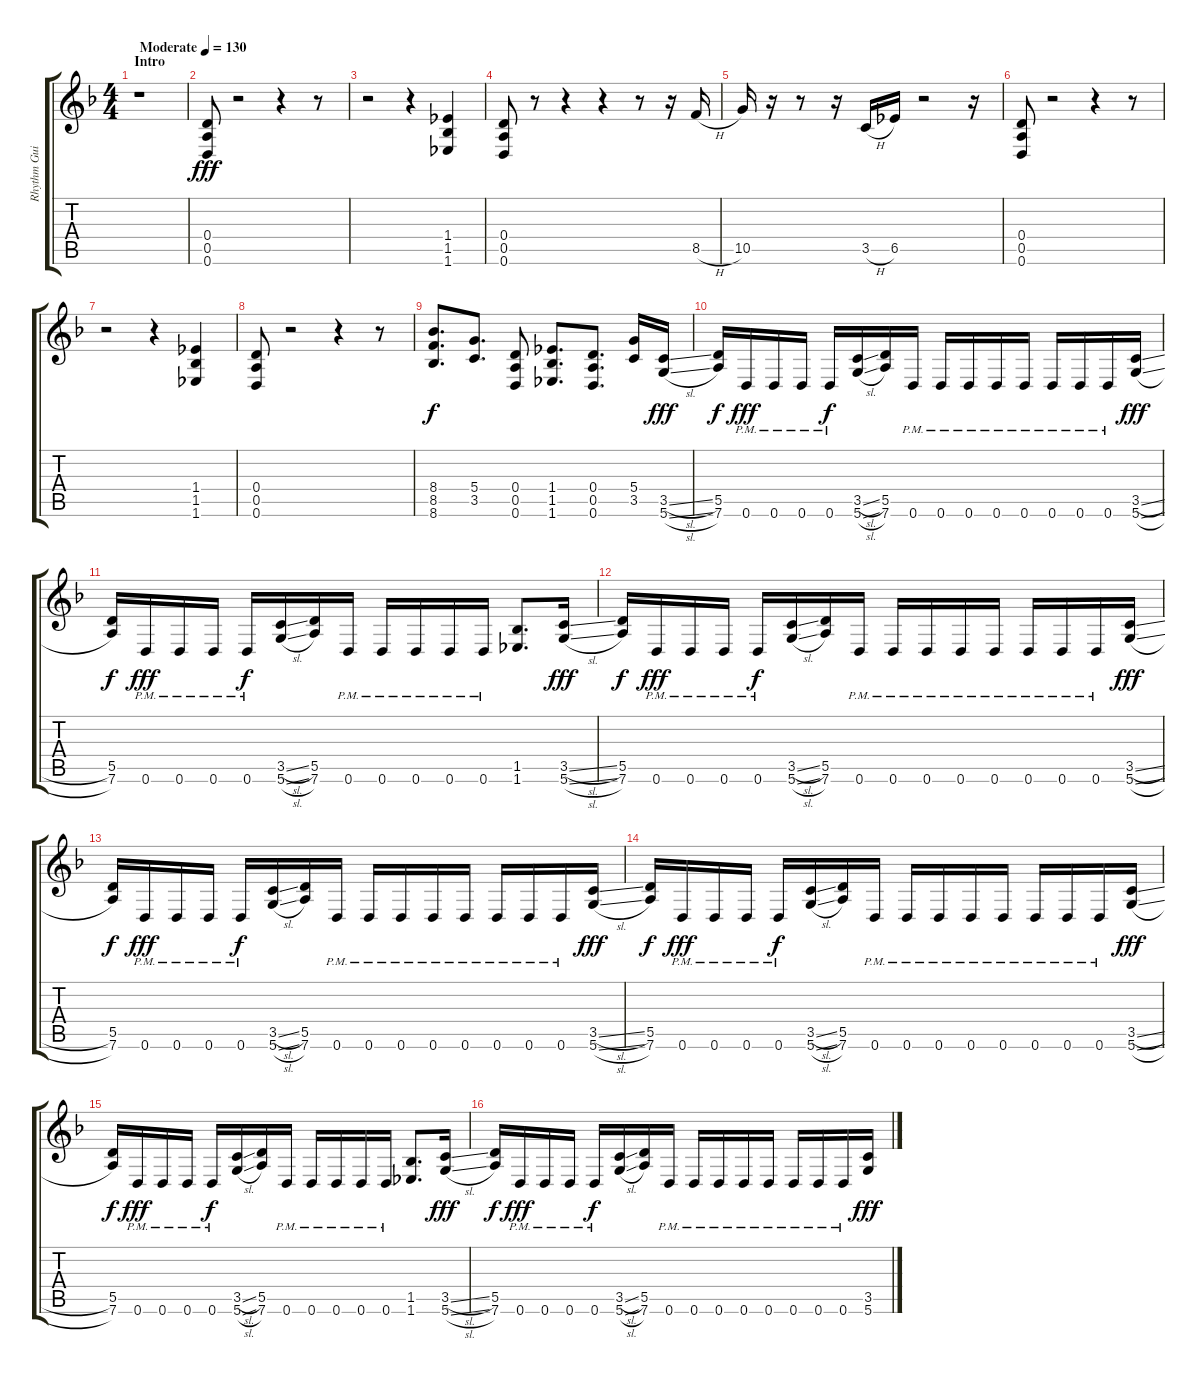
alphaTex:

\track ("Rhythm Guitar" "Rhythm Gui") {instrument distortionguitar}
\staff {score tabs}
\tuning (E4 B3 G3 D3 A2 D2) {hide}
\ts (4 4)
\section ("" "Intro")
\tempo (130 "Moderate")
\clef g2
\ks dminor
r.1{dy fff instrument distortionguitar} |
(0.4 0.5 0.6).8 r.2 r.4 r.8 |
r.2 r.4 (1.4 1.5 1.6).4 |
(0.4 0.5 0.6).8 r.8 r.4 r.4 r.8 r.16 8.5{h}.16 |
10.5.16 r.16 r.8 r.16 3.5{h}.16 6.5.16 r.2 r.16 |
(0.4 0.5 0.6).8 r.2 r.4 r.8 |
r.2 r.4 (1.4 1.5 1.6).4 |
(0.4 0.5 0.6).8 r.2 r.4 r.8 |
(8.4 8.5 8.6).8{d dy f} (5.4 3.5).8{d} (0.4 0.5 0.6).8 (1.4 1.5 1.6).8{d} (0.4 0.5 0.6).8{d} (5.4 3.5).16 (3.5{sl} 5.6{sl}).16{dy fff} |
(5.5 7.6).16{dy f} 0.6{pm}.16{dy fff} 0.6{pm}.16 0.6{pm}.16 0.6{pm}.16{dy f} (3.5{sl} 5.6{sl}).16 (5.5 7.6).16 0.6{pm}.16 0.6{pm}.16 0.6{pm}.16 0.6{pm}.16 0.6{pm}.16 0.6{pm}.16 0.6{pm}.16 0.6{pm}.16 (3.5{sl} 5.6{sl}).16{dy fff} |
(5.5 7.6).16{dy f} 0.6{pm}.16{dy fff} 0.6{pm}.16 0.6{pm}.16 0.6{pm}.16{dy f} (3.5{sl} 5.6{sl}).16 (5.5 7.6).16 0.6{pm}.16 0.6{pm}.16 0.6{pm}.16 0.6{pm}.16 0.6{pm}.16 (1.5 1.6).8{d} (3.5{sl} 5.6{sl}).16{dy fff} |
(5.5 7.6).16{dy f} 0.6{pm}.16{dy fff} 0.6{pm}.16 0.6{pm}.16 0.6{pm}.16{dy f} (3.5{sl} 5.6{sl}).16 (5.5 7.6).16 0.6{pm}.16 0.6{pm}.16 0.6{pm}.16 0.6{pm}.16 0.6{pm}.16 0.6{pm}.16 0.6{pm}.16 0.6{pm}.16 (3.5{sl} 5.6{sl}).16{dy fff} |
(5.5 7.6).16{dy f} 0.6{pm}.16{dy fff} 0.6{pm}.16 0.6{pm}.16 0.6{pm}.16{dy f} (3.5{sl} 5.6{sl}).16 (5.5 7.6).16 0.6{pm}.16 0.6{pm}.16 0.6{pm}.16 0.6{pm}.16 0.6{pm}.16 0.6{pm}.16 0.6{pm}.16 0.6{pm}.16 (3.5{sl} 5.6{sl}).16{dy fff} |
(5.5 7.6).16{dy f} 0.6{pm}.16{dy fff} 0.6{pm}.16 0.6{pm}.16 0.6{pm}.16{dy f} (3.5{sl} 5.6{sl}).16 (5.5 7.6).16 0.6{pm}.16 0.6{pm}.16 0.6{pm}.16 0.6{pm}.16 0.6{pm}.16 0.6{pm}.16 0.6{pm}.16 0.6{pm}.16 (3.5{sl} 5.6{sl}).16{dy fff} |
(5.5 7.6).16{dy f} 0.6{pm}.16{dy fff} 0.6{pm}.16 0.6{pm}.16 0.6{pm}.16{dy f} (3.5{sl} 5.6{sl}).16 (5.5 7.6).16 0.6{pm}.16 0.6{pm}.16 0.6{pm}.16 0.6{pm}.16 0.6{pm}.16 (1.5 1.6).8{d} (3.5{sl} 5.6{sl}).16{dy fff} |
(5.5 7.6).16{dy f} 0.6{pm}.16{dy fff} 0.6{pm}.16 0.6{pm}.16 0.6{pm}.16{dy f} (3.5{sl} 5.6{sl}).16 (5.5 7.6).16 0.6{pm}.16 0.6{pm}.16 0.6{pm}.16 0.6{pm}.16 0.6{pm}.16 0.6{pm}.16 0.6{pm}.16 0.6{pm}.16 (3.5{sl} 5.6{sl}).16{dy fff}
